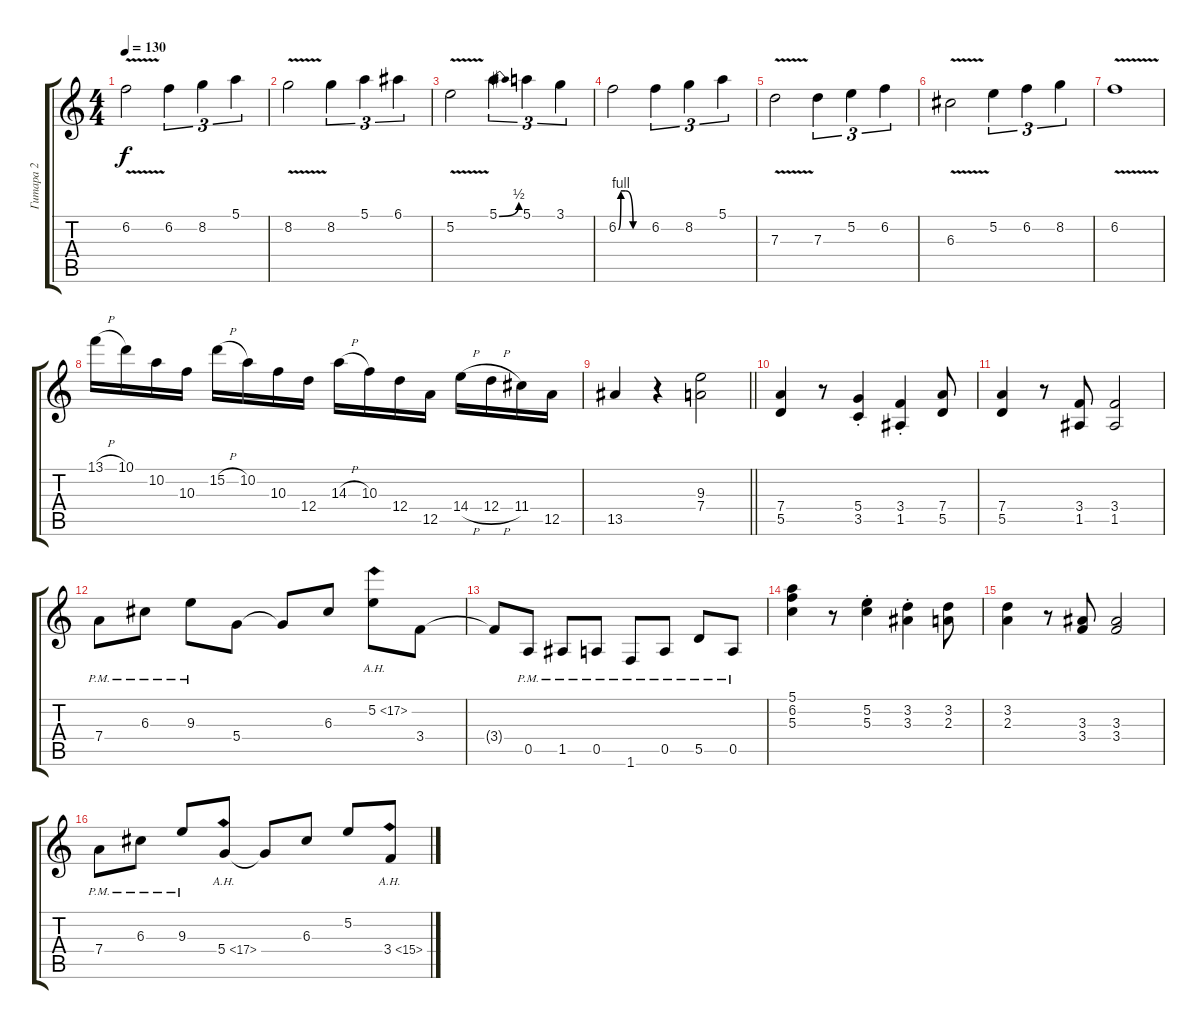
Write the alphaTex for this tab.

\track ("Гитара 2" "Гитара 2") {instrument distortionguitar}
\staff {score tabs}
\tuning (E4 B3 G3 D3 A2 E2) {hide}
\ts (4 4)
\tempo 130
\clef g2
\ks c
6.2{v}.2{dy f} 6.2.4{tu (3 2)} 8.2.4{tu (3 2)} 5.1.4{tu (3 2)} |
8.2{v}.2 8.2.4{tu (3 2)} 5.1.4{tu (3 2)} 6.1.4{tu (3 2)} |
5.2{v}.2 5.1{be (bend 0 0 60 2)}.4{tu (3 2)} 5.1.4{tu (3 2)} 3.1.4{tu (3 2)} |
6.2{be (custom 0 0 5 4 15 4 30 0 60 0)}.2 6.2.4{tu (3 2)} 8.2.4{tu (3 2)} 5.1.4{tu (3 2)} |
7.3{v}.2 7.3.4{tu (3 2)} 5.2.4{tu (3 2)} 6.2.4{tu (3 2)} |
6.3{v}.2 5.2.4{tu (3 2)} 6.2.4{tu (3 2)} 8.2.4{tu (3 2)} |
6.2{v}.1 |
13.1{h}.16 10.1.16 10.2.16 10.3.16 15.2{h}.16 10.2.16 10.3.16 12.4.16 14.3{h}.16 10.3.16 12.4.16 12.5.16 14.4{h}.16 12.4{h}.16 11.4.16 12.5.16 |
\barLineRight lightlight
13.5.4 r.4 (9.3 7.4).2 |
\section ("" "")
(7.4 5.5).4 r.8 (5.4{st} 3.5{st}).4 (3.4{st} 1.5{st}).4 (7.4 5.5).8 |
(7.4 5.5).4 r.8 (3.4 1.5).8 (3.4 1.5).2 |
7.4{pm}.8 6.3{pm}.8 9.3{pm}.8 5.4.8 5.4{t}.8 6.3.8 5.2{ah 12}.8 3.4.8 |
3.4{t}.8 0.5{pm}.8 1.5{pm}.8 0.5{pm}.8 1.6{pm}.8 0.5{pm}.8 5.5{pm}.8 0.5{pm}.8 |
(5.1 6.2 5.3).4 r.8 (5.2{st} 5.3{st}).4 (3.2{st} 3.3{st}).4 (3.2 2.3).8 |
(3.2 2.3).4 r.8 (3.3 3.4).8 (3.3 3.4).2 |
7.4{pm}.8 6.3{pm}.8 9.3{pm}.8 5.4{ah 12}.8 5.4{t}.8 6.3.8 5.2.8 3.4{ah 12}.8
